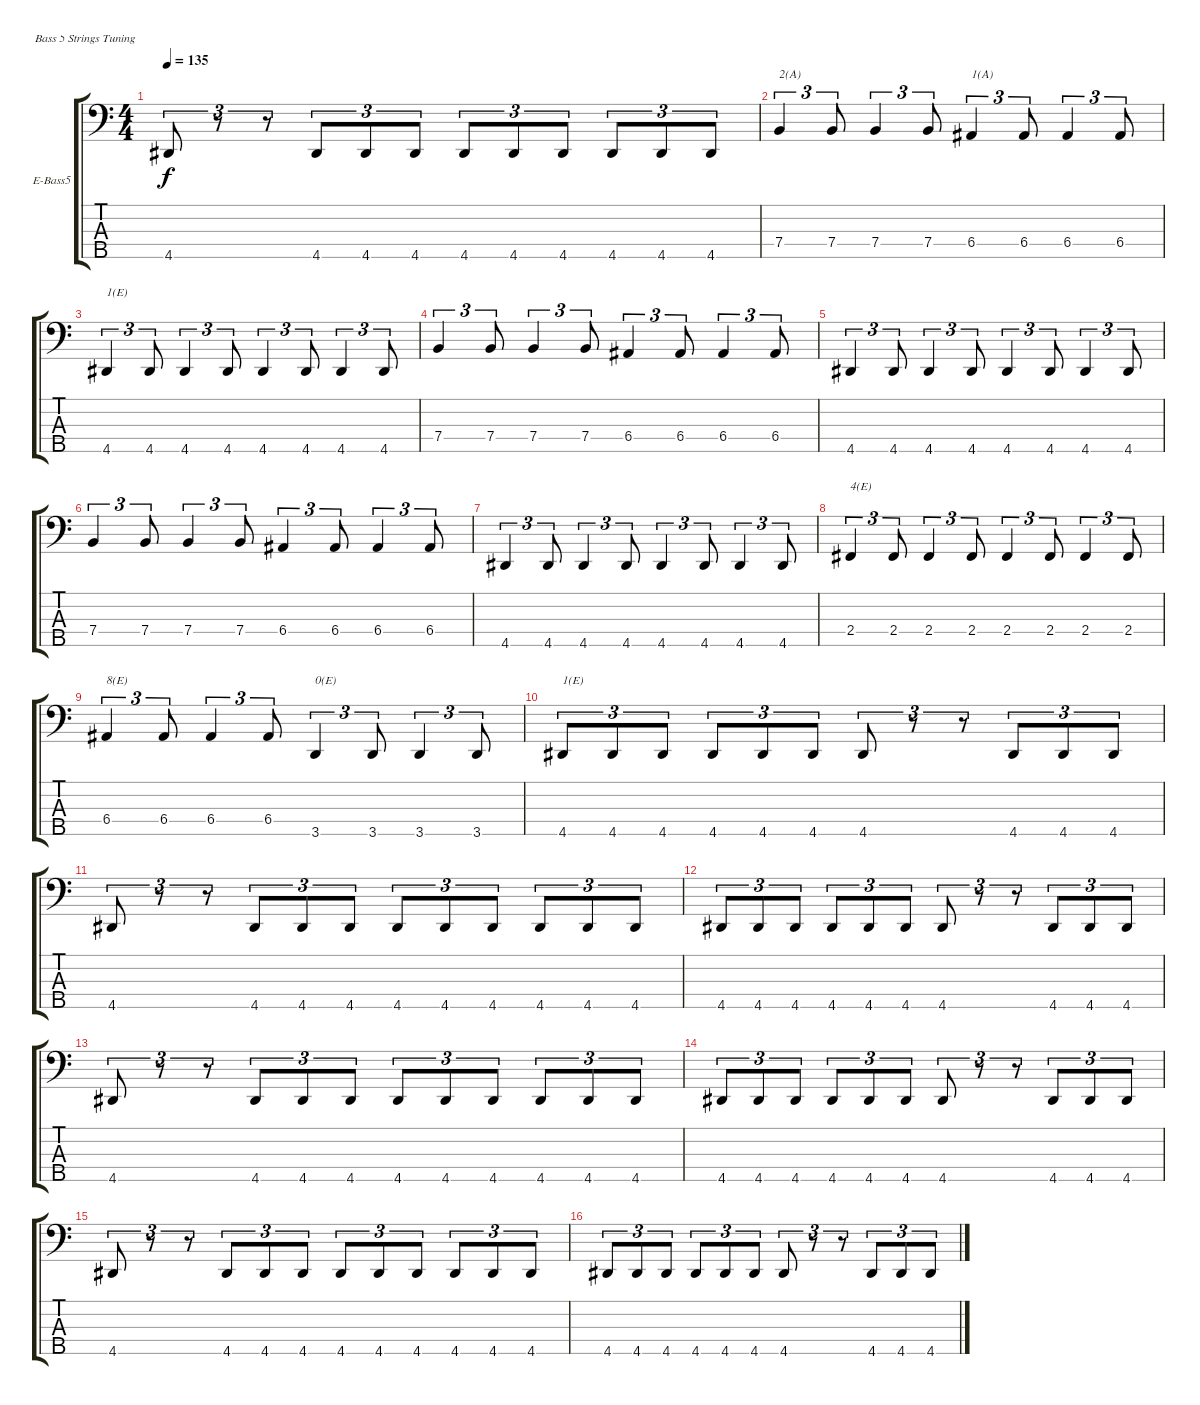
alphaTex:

\bracketExtendMode groupsimilarinstruments
\firstSystemTrackNameOrientation horizontal
\otherSystemsTrackNameOrientation horizontal
\track ("Bass - Phoenix" "E-Bass5") {instrument electricbasspick}
\staff {score tabs}
\tuning (G2 D2 A1 E1 B0)
\ts (4 4)
\tempo 135
\clef f4
\ks c
4.5.8{tu (3 2) dy f} r.8{tu (3 2)} r.8{tu (3 2)} 4.5.8{tu (3 2)} 4.5.8{tu (3 2)} 4.5.8{tu (3 2)} 4.5.8{tu (3 2)} 4.5.8{tu (3 2)} 4.5.8{tu (3 2)} 4.5.8{tu (3 2)} 4.5.8{tu (3 2)} 4.5.8{tu (3 2)} |
7.4.4{tu (3 2) txt "2(A)"} 7.4.8{tu (3 2)} 7.4.4{tu (3 2)} 7.4.8{tu (3 2)} 6.4.4{tu (3 2) txt "1(A)"} 6.4.8{tu (3 2)} 6.4.4{tu (3 2)} 6.4.8{tu (3 2)} |
4.5.4{tu (3 2) txt "1(E)"} 4.5.8{tu (3 2)} 4.5.4{tu (3 2)} 4.5.8{tu (3 2)} 4.5.4{tu (3 2)} 4.5.8{tu (3 2)} 4.5.4{tu (3 2)} 4.5.8{tu (3 2)} |
7.4.4{tu (3 2)} 7.4.8{tu (3 2)} 7.4.4{tu (3 2)} 7.4.8{tu (3 2)} 6.4.4{tu (3 2)} 6.4.8{tu (3 2)} 6.4.4{tu (3 2)} 6.4.8{tu (3 2)} |
4.5.4{tu (3 2)} 4.5.8{tu (3 2)} 4.5.4{tu (3 2)} 4.5.8{tu (3 2)} 4.5.4{tu (3 2)} 4.5.8{tu (3 2)} 4.5.4{tu (3 2)} 4.5.8{tu (3 2)} |
7.4.4{tu (3 2)} 7.4.8{tu (3 2)} 7.4.4{tu (3 2)} 7.4.8{tu (3 2)} 6.4.4{tu (3 2)} 6.4.8{tu (3 2)} 6.4.4{tu (3 2)} 6.4.8{tu (3 2)} |
4.5.4{tu (3 2)} 4.5.8{tu (3 2)} 4.5.4{tu (3 2)} 4.5.8{tu (3 2)} 4.5.4{tu (3 2)} 4.5.8{tu (3 2)} 4.5.4{tu (3 2)} 4.5.8{tu (3 2)} |
2.4.4{tu (3 2) txt "4(E)"} 2.4.8{tu (3 2)} 2.4.4{tu (3 2)} 2.4.8{tu (3 2)} 2.4.4{tu (3 2)} 2.4.8{tu (3 2)} 2.4.4{tu (3 2)} 2.4.8{tu (3 2)} |
6.4.4{tu (3 2) txt "8(E)"} 6.4.8{tu (3 2)} 6.4.4{tu (3 2)} 6.4.8{tu (3 2)} 3.5.4{tu (3 2) txt "0(E)"} 3.5.8{tu (3 2)} 3.5.4{tu (3 2)} 3.5.8{tu (3 2)} |
4.5.8{tu (3 2) txt "1(E)"} 4.5.8{tu (3 2)} 4.5.8{tu (3 2)} 4.5.8{tu (3 2)} 4.5.8{tu (3 2)} 4.5.8{tu (3 2)} 4.5.8{tu (3 2)} r.8{tu (3 2)} r.8{tu (3 2)} 4.5.8{tu (3 2)} 4.5.8{tu (3 2)} 4.5.8{tu (3 2)} |
4.5.8{tu (3 2)} r.8{tu (3 2)} r.8{tu (3 2)} 4.5.8{tu (3 2)} 4.5.8{tu (3 2)} 4.5.8{tu (3 2)} 4.5.8{tu (3 2)} 4.5.8{tu (3 2)} 4.5.8{tu (3 2)} 4.5.8{tu (3 2)} 4.5.8{tu (3 2)} 4.5.8{tu (3 2)} |
4.5.8{tu (3 2)} 4.5.8{tu (3 2)} 4.5.8{tu (3 2)} 4.5.8{tu (3 2)} 4.5.8{tu (3 2)} 4.5.8{tu (3 2)} 4.5.8{tu (3 2)} r.8{tu (3 2)} r.8{tu (3 2)} 4.5.8{tu (3 2)} 4.5.8{tu (3 2)} 4.5.8{tu (3 2)} |
4.5.8{tu (3 2)} r.8{tu (3 2)} r.8{tu (3 2)} 4.5.8{tu (3 2)} 4.5.8{tu (3 2)} 4.5.8{tu (3 2)} 4.5.8{tu (3 2)} 4.5.8{tu (3 2)} 4.5.8{tu (3 2)} 4.5.8{tu (3 2)} 4.5.8{tu (3 2)} 4.5.8{tu (3 2)} |
4.5.8{tu (3 2)} 4.5.8{tu (3 2)} 4.5.8{tu (3 2)} 4.5.8{tu (3 2)} 4.5.8{tu (3 2)} 4.5.8{tu (3 2)} 4.5.8{tu (3 2)} r.8{tu (3 2)} r.8{tu (3 2)} 4.5.8{tu (3 2)} 4.5.8{tu (3 2)} 4.5.8{tu (3 2)} |
4.5.8{tu (3 2)} r.8{tu (3 2)} r.8{tu (3 2)} 4.5.8{tu (3 2)} 4.5.8{tu (3 2)} 4.5.8{tu (3 2)} 4.5.8{tu (3 2)} 4.5.8{tu (3 2)} 4.5.8{tu (3 2)} 4.5.8{tu (3 2)} 4.5.8{tu (3 2)} 4.5.8{tu (3 2)} |
4.5.8{tu (3 2)} 4.5.8{tu (3 2)} 4.5.8{tu (3 2)} 4.5.8{tu (3 2)} 4.5.8{tu (3 2)} 4.5.8{tu (3 2)} 4.5.8{tu (3 2)} r.8{tu (3 2)} r.8{tu (3 2)} 4.5.8{tu (3 2)} 4.5.8{tu (3 2)} 4.5.8{tu (3 2)}
